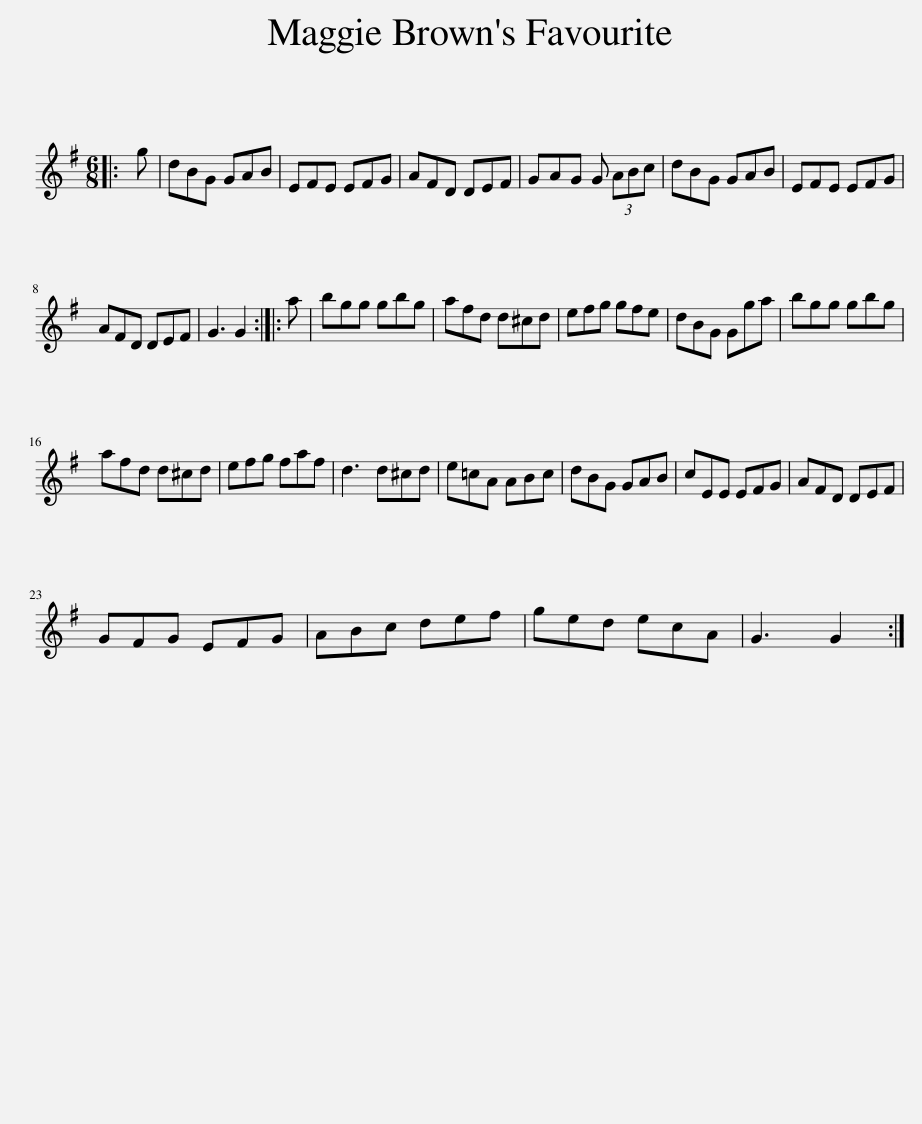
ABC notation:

X:1
L:1/8
M:6/8
I:linebreak $
K:G
V:1 treble
V:1
|: g | dBG GAB | EFE EFG | AFD DEF | GAG G (3ABc | %5
 dBG GAB | EFE EFG |$ AFD DEF | G3 G2 :: a | %10
 bgg gbg | afd d^cd | efg gfe | dBG Gga | bgg gbg |$ %15
 afd d^cd | efg faf | d3 d^cd | e=cA ABc | dBG GAB | %20
 cEE EFG | AFD DEF |$ GFG EFG | ABc def | ged ecA | %25
 G3 G2 :| %26
